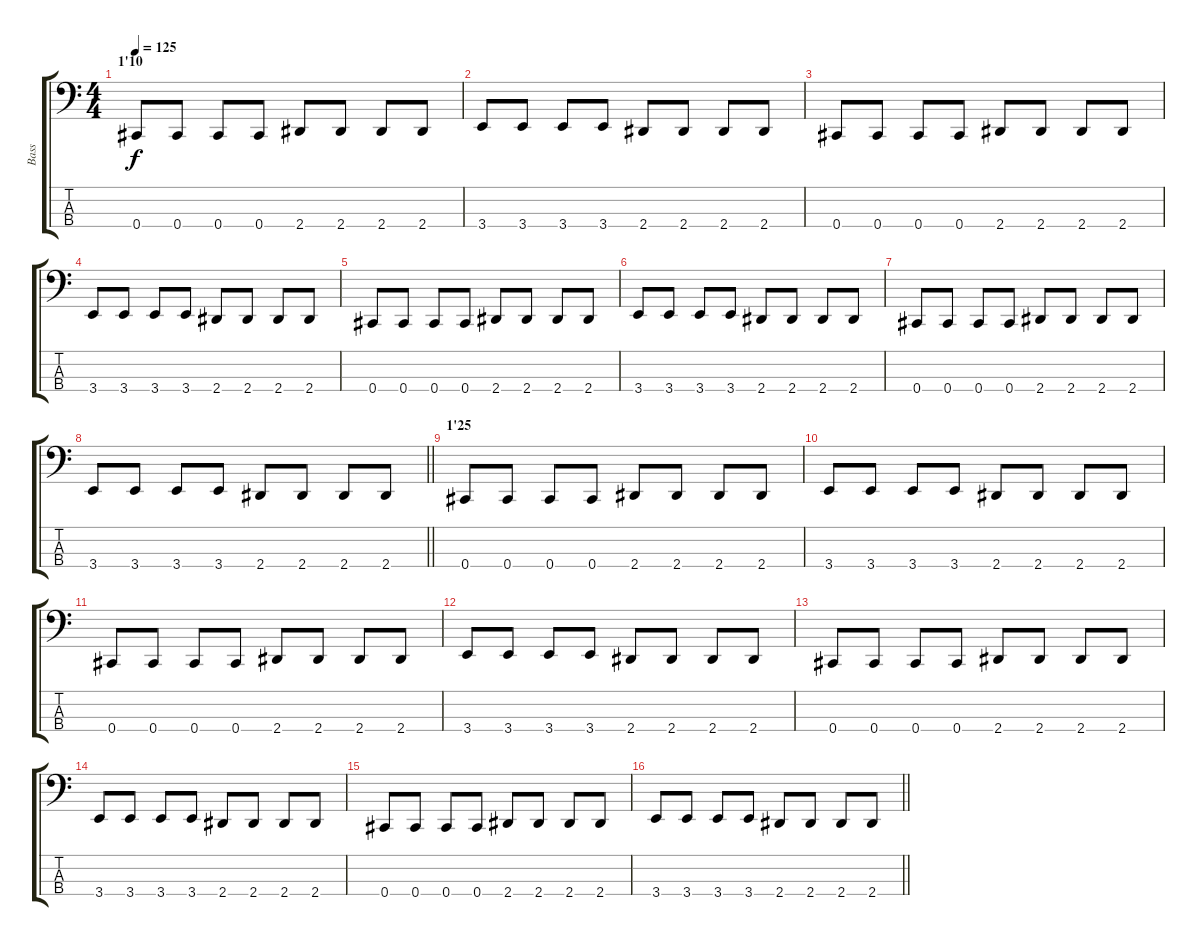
\track ("Bass" "Bass") {instrument electricbasspick}
\staff {score tabs}
\tuning (E2 B1 Gb1 Db1) {hide}
\ts (4 4)
\section ("" "1'10")
\tempo 125
\clef f4
\ks c
0.4.8{dy f} 0.4.8 0.4.8 0.4.8 2.4.8 2.4.8 2.4.8 2.4.8 |
3.4.8 3.4.8 3.4.8 3.4.8 2.4.8 2.4.8 2.4.8 2.4.8 |
0.4.8 0.4.8 0.4.8 0.4.8 2.4.8 2.4.8 2.4.8 2.4.8 |
3.4.8 3.4.8 3.4.8 3.4.8 2.4.8 2.4.8 2.4.8 2.4.8 |
0.4.8 0.4.8 0.4.8 0.4.8 2.4.8 2.4.8 2.4.8 2.4.8 |
3.4.8 3.4.8 3.4.8 3.4.8 2.4.8 2.4.8 2.4.8 2.4.8 |
0.4.8 0.4.8 0.4.8 0.4.8 2.4.8 2.4.8 2.4.8 2.4.8 |
\barLineRight lightlight
3.4.8 3.4.8 3.4.8 3.4.8 2.4.8 2.4.8 2.4.8 2.4.8 |
\section ("" "1'25")
0.4.8 0.4.8 0.4.8 0.4.8 2.4.8 2.4.8 2.4.8 2.4.8 |
3.4.8 3.4.8 3.4.8 3.4.8 2.4.8 2.4.8 2.4.8 2.4.8 |
0.4.8 0.4.8 0.4.8 0.4.8 2.4.8 2.4.8 2.4.8 2.4.8 |
3.4.8 3.4.8 3.4.8 3.4.8 2.4.8 2.4.8 2.4.8 2.4.8 |
0.4.8 0.4.8 0.4.8 0.4.8 2.4.8 2.4.8 2.4.8 2.4.8 |
3.4.8 3.4.8 3.4.8 3.4.8 2.4.8 2.4.8 2.4.8 2.4.8 |
0.4.8 0.4.8 0.4.8 0.4.8 2.4.8 2.4.8 2.4.8 2.4.8 |
\barLineRight lightlight
3.4.8 3.4.8 3.4.8 3.4.8 2.4.8 2.4.8 2.4.8 2.4.8
